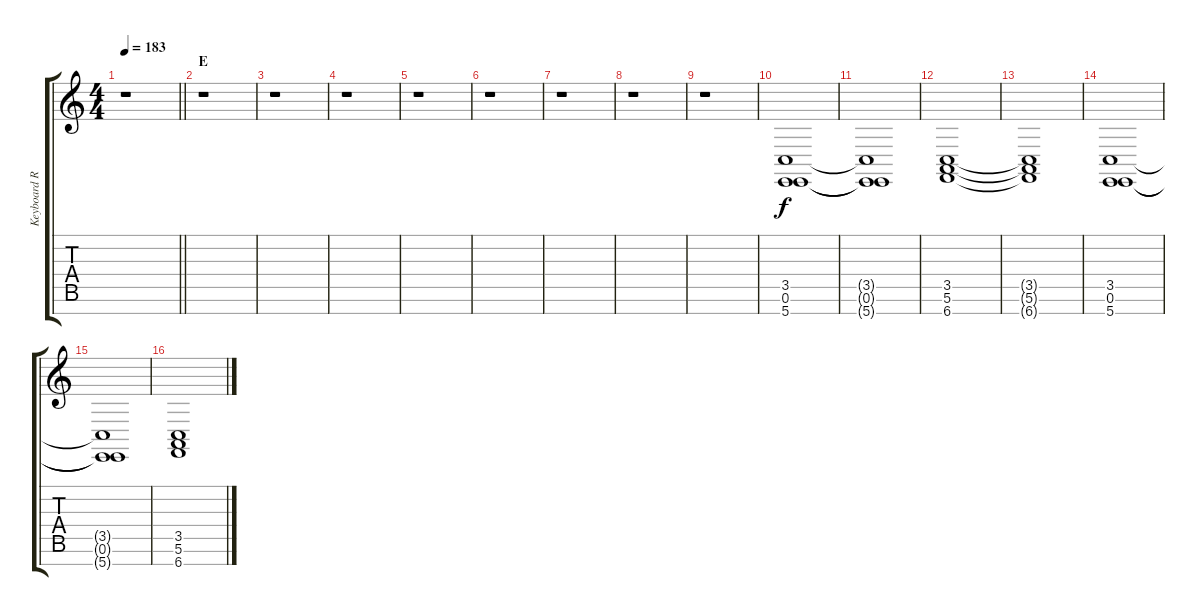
\track ("Keyboard R" "Keyboard R") {instrument lead4chiff}
\staff {score tabs}
\tuning (E4 B3 G3 D3 A2 E2 B1) {hide}
\ts (4 4)
\tempo 183
\clef g2
\barLineRight lightlight
\ks c
r.1{dy f} |
\section ("" "E")
r.1 |
r.1 |
r.1 |
r.1 |
r.1 |
r.1 |
r.1 |
r.1 |
(3.5 0.6 5.7).1 |
(3.5{t} 0.6{t} 5.7{t}).1 |
(3.5 5.6 6.7).1 |
(3.5{t} 5.6{t} 6.7{t}).1 |
(3.5 0.6 5.7).1 |
(3.5{t} 0.6{t} 5.7{t}).1 |
(3.5 5.6 6.7).1
